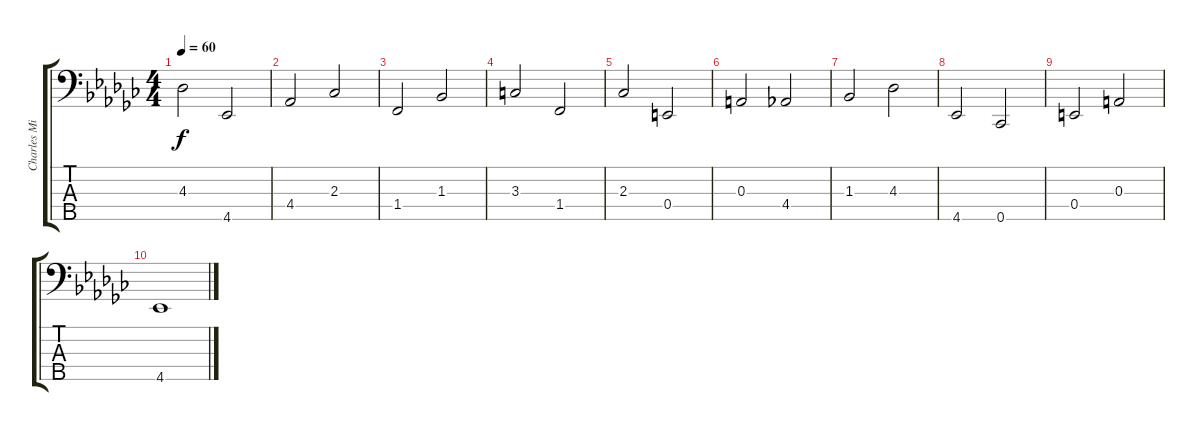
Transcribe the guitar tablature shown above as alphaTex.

\track ("Charles Mingus" "Charles Mi") {instrument acousticbass}
\staff {score tabs}
\tuning (G2 D2 A1 E1 B0) {hide}
\ts (4 4)
\tempo 60
\clef f4
\ks gb
4.3.2{dy f} 4.5.2 |
4.4.2 2.3.2 |
1.4.2 1.3.2 |
3.3.2 1.4.2 |
2.3.2 0.4.2 |
0.3.2 4.4.2 |
1.3.2 4.3.2 |
4.5.2 0.5.2 |
0.4.2 0.3.2 |
4.5.1
